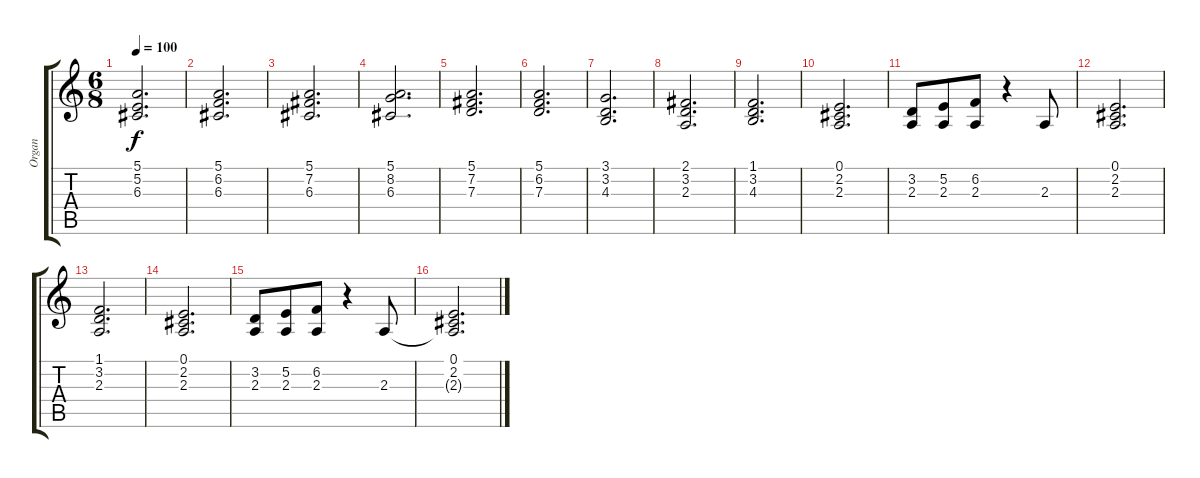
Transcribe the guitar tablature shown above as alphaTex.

\track ("Organ" "Organ") {instrument percussiveorgan}
\staff {score tabs}
\tuning (E4 B3 G3 D3 A2 E2) {hide}
\ts (6 8)
\tempo 100
\clef g2
\ks c
(5.1 5.2 6.3{t}).2{d dy f} |
(5.1 6.2 6.3).2{d} |
(5.1 7.2 6.3).2{d} |
(5.1 8.2 6.3).2{d} |
(5.1 7.2 7.3).2{d} |
(5.1 6.2 7.3).2{d} |
(3.1 3.2 4.3).2{d} |
(2.1 3.2 2.3).2{d} |
(1.1 3.2 4.3).2{d} |
(0.1 2.2 2.3).2{d} |
(3.2 2.3).8 (5.2 2.3).8 (6.2 2.3).8 r.4 2.3.8 |
(0.1 2.2 2.3).2{d} |
(1.1 3.2 2.3).2{d} |
(0.1 2.2 2.3).2{d} |
(3.2 2.3).8 (5.2 2.3).8 (6.2 2.3).8 r.4 2.3.8 |
(0.1 2.2 2.3{t}).2{d}
